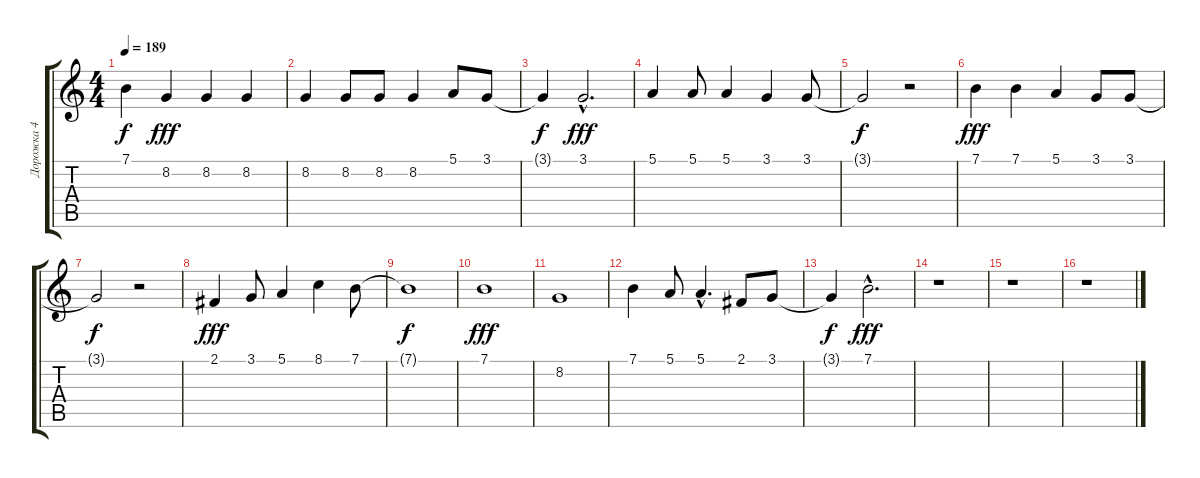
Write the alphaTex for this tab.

\track ("Дорожка 4" "Дорожка 4") {instrument baritonesax}
\staff {score tabs}
\tuning (E4 B3 G3 D3 A2 E2) {hide}
\ts (4 4)
\tempo 189
\clef g2
\ks c
7.1{t}.4{dy f} 8.2.4{dy fff} 8.2.4 8.2.4 |
8.2.4 8.2.8 8.2.8 8.2.4 5.1.8 3.1.8 |
3.1{t}.4{dy f} 3.1{hac}.2{d dy fff} |
5.1.4 5.1.8 5.1.4 3.1.4 3.1.8 |
3.1{t}.2{dy f} r.2 |
7.1.4{dy fff} 7.1.4 5.1.4 3.1.8 3.1.8 |
3.1{t}.2{dy f} r.2 |
2.1.4{dy fff} 3.1.8 5.1.4 8.1.4 7.1.8 |
7.1{t}.1{dy f} |
7.1.1{dy fff} |
8.2.1 |
7.1.4 5.1.8 5.1{hac}.4{d} 2.1.8 3.1.8 |
3.1{t}.4{dy f} 7.1{hac}.2{d dy fff} |
r.1 |
r.1 |
r.1
